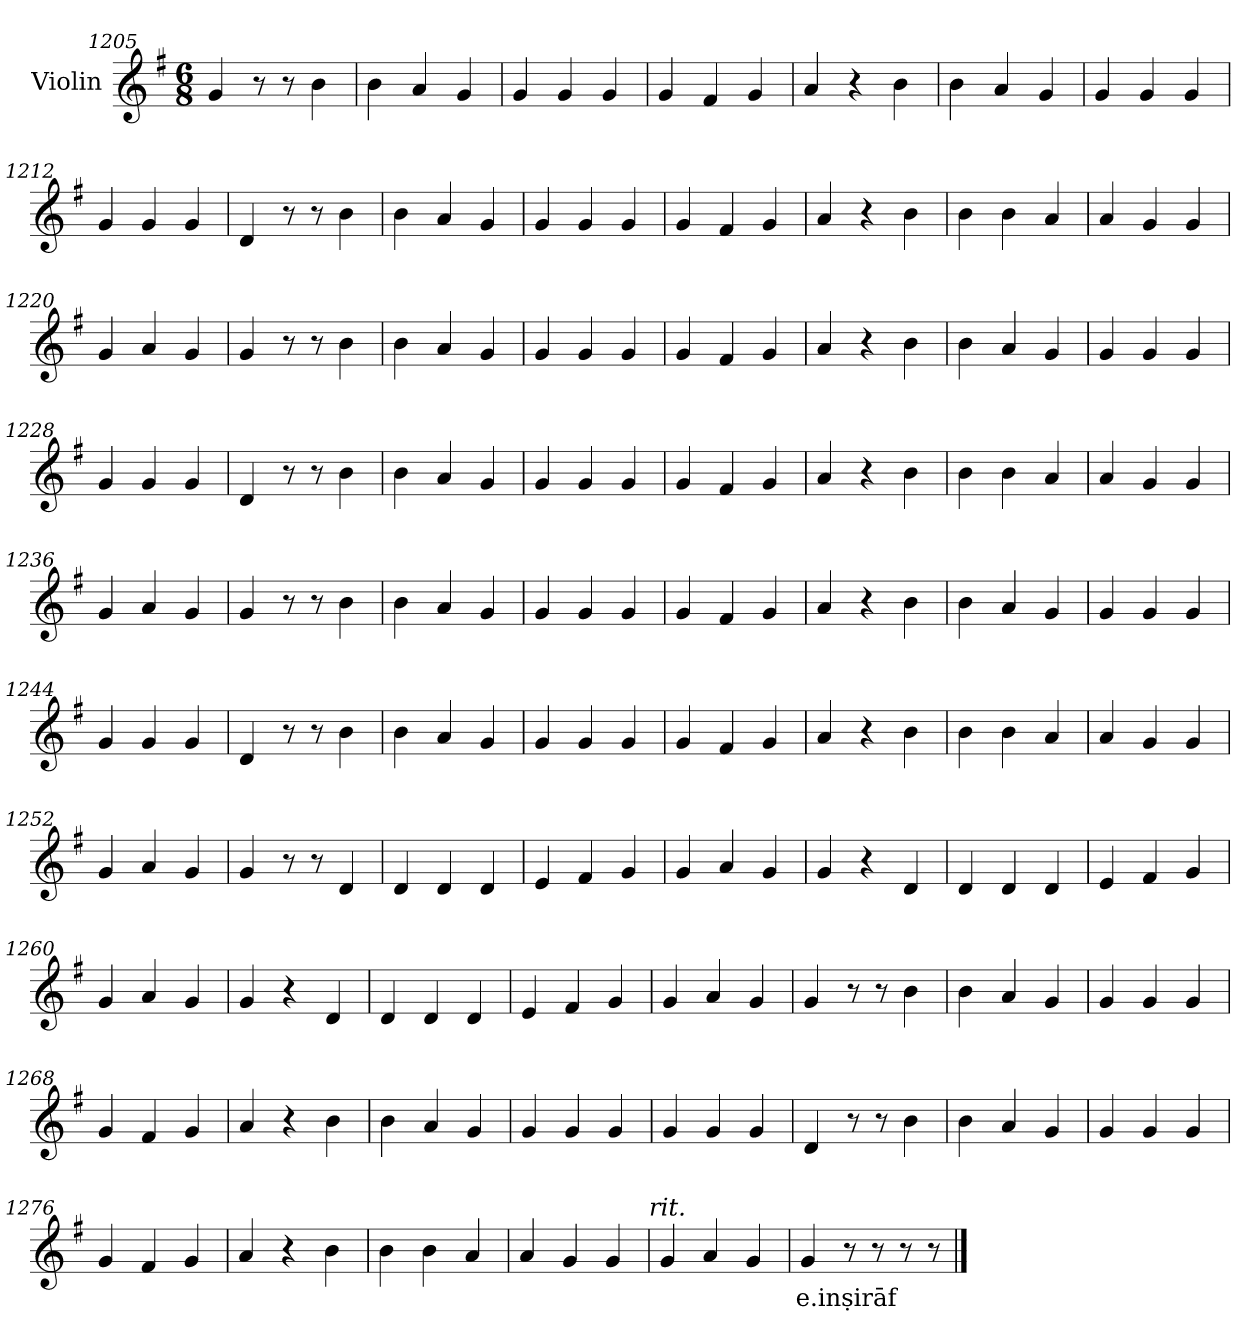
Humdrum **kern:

**kern	**text
*part1	*part1
*staff1	*staff1
*I"Violin	*
*clefG2	*
*k[f#]	*
*G:	*
*M6/8	*
=1205	=1205
4g/	.
8r	.
8r	.
4b\	.
=1206	=1206
4b\	.
4a/	.
4g/	.
=1207	=1207
4g/	.
4g/	.
4g/	.
=1208	=1208
4g/	.
4f#/	.
4g/	.
!!LO:LB:g=z
=1209	=1209
4a/	.
4r	.
4b\	.
=1210	=1210
4b\	.
4a/	.
4g/	.
=1211	=1211
4g/	.
4g/	.
4g/	.
=1212	=1212
4g/	.
4g/	.
4g/	.
=1213	=1213
4d/	.
8r	.
8r	.
4b\	.
=1214	=1214
4b\	.
4a/	.
4g/	.
=1215	=1215
4g/	.
4g/	.
4g/	.
!!LO:LB:g=z
=1216	=1216
4g/	.
4f#/	.
4g/	.
=1217	=1217
4a/	.
4r	.
4b\	.
=1218	=1218
4b\	.
4b\	.
4a/	.
=1219	=1219
4a/	.
4g/	.
4g/	.
=1220	=1220
4g/	.
4a/	.
4g/	.
=1221	=1221
4g/	.
8r	.
8r	.
4b\	.
=1222	=1222
4b\	.
4a/	.
4g/	.
!!LO:LB:g=z
=1223	=1223
4g/	.
4g/	.
4g/	.
=1224	=1224
4g/	.
4f#/	.
4g/	.
=1225	=1225
4a/	.
4r	.
4b\	.
=1226	=1226
4b\	.
4a/	.
4g/	.
=1227	=1227
4g/	.
4g/	.
4g/	.
=1228	=1228
4g/	.
4g/	.
4g/	.
=1229	=1229
4d/	.
8r	.
8r	.
4b\	.
!!LO:LB:g=z
=1230	=1230
4b\	.
4a/	.
4g/	.
=1231	=1231
4g/	.
4g/	.
4g/	.
=1232	=1232
4g/	.
4f#/	.
4g/	.
=1233	=1233
4a/	.
4r	.
4b\	.
=1234	=1234
4b\	.
4b\	.
4a/	.
=1235	=1235
4a/	.
4g/	.
4g/	.
=1236	=1236
4g/	.
4a/	.
4g/	.
!!LO:PB:g=z
=1237	=1237
4g/	.
8r	.
8r	.
4b\	.
=1238	=1238
4b\	.
4a/	.
4g/	.
=1239	=1239
4g/	.
4g/	.
4g/	.
=1240	=1240
4g/	.
4f#/	.
4g/	.
=1241	=1241
4a/	.
4r	.
4b\	.
=1242	=1242
4b\	.
4a/	.
4g/	.
=1243	=1243
4g/	.
4g/	.
4g/	.
!!LO:LB:g=z
=1244	=1244
4g/	.
4g/	.
4g/	.
=1245	=1245
4d/	.
8r	.
8r	.
4b\	.
=1246	=1246
4b\	.
4a/	.
4g/	.
=1247	=1247
4g/	.
4g/	.
4g/	.
=1248	=1248
4g/	.
4f#/	.
4g/	.
=1249	=1249
4a/	.
4r	.
4b\	.
=1250	=1250
4b\	.
4b\	.
4a/	.
!!LO:LB:g=z
=1251	=1251
4a/	.
4g/	.
4g/	.
=1252	=1252
4g/	.
4a/	.
4g/	.
=1253	=1253
4g/	.
8r	.
8r	.
4d/	.
=1254	=1254
4d/	.
4d/	.
4d/	.
=1255	=1255
4e/	.
4f#/	.
4g/	.
=1256	=1256
4g/	.
4a/	.
4g/	.
=1257	=1257
4g/	.
4r	.
4d/	.
!!LO:LB:g=z
=1258	=1258
4d/	.
4d/	.
4d/	.
=1259	=1259
4e/	.
4f#/	.
4g/	.
=1260	=1260
4g/	.
4a/	.
4g/	.
=1261	=1261
4g/	.
4r	.
4d/	.
=1262	=1262
4d/	.
4d/	.
4d/	.
=1263	=1263
4e/	.
4f#/	.
4g/	.
=1264	=1264
4g/	.
4a/	.
4g/	.
!!LO:LB:g=z
=1265	=1265
4g/	.
8r	.
8r	.
4b\	.
=1266	=1266
4b\	.
4a/	.
4g/	.
=1267	=1267
4g/	.
4g/	.
4g/	.
=1268	=1268
4g/	.
4f#/	.
4g/	.
=1269	=1269
4a/	.
4r	.
4b\	.
=1270	=1270
4b\	.
4a/	.
4g/	.
=1271	=1271
4g/	.
4g/	.
4g/	.
!!LO:LB:g=z
=1272	=1272
4g/	.
4g/	.
4g/	.
=1273	=1273
4d/	.
8r	.
8r	.
4b\	.
=1274	=1274
4b\	.
4a/	.
4g/	.
=1275	=1275
4g/	.
4g/	.
4g/	.
=1276	=1276
4g/	.
4f#/	.
4g/	.
=1277	=1277
4a/	.
4r	.
4b\	.
=1278	=1278
4b\	.
4b\	.
4a/	.
!!LO:LB:g=z
=1279	=1279
4a/	.
4g/	.
4g/	.
!LO:TX:a:i:t=rit.	!
=1280	=1280
4g/	.
4a/	.
4g/	.
=1281	=1281
!	!LO:LY:b
4g/	e.inṣirāf
8r	.
8r	.
8r	.
8r	.
==	==
*-	*-
